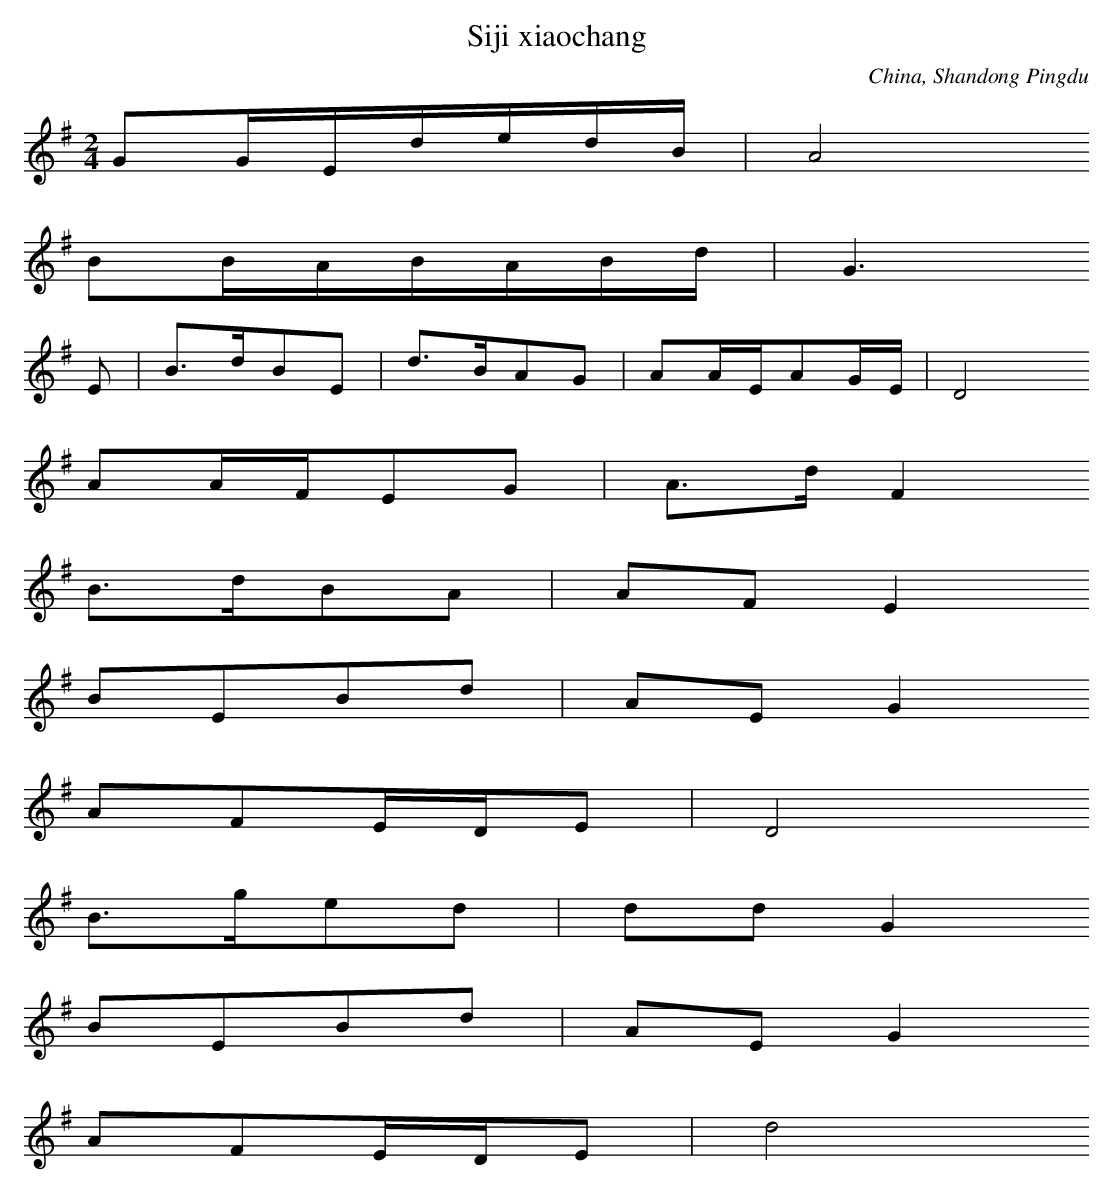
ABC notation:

X:1
T: Siji xiaochang
O: China, Shandong Pingdu
M: 2/4
L: 1/16
K: G
G2GEdedB | A8
B2BABABd | G6
E2 | B3dB2E2 | d3BA2G2 | A2AEA2GE | D8
A2AFE2G2 | A3dF4
B3dB2A2 | A2F2E4
B2E2B2d2 | A2E2G4
A2F2EDE2 | D8
B3ge2d2 | d2d2G4
B2E2B2d2 | A2E2G4
A2F2EDE2 | d8
